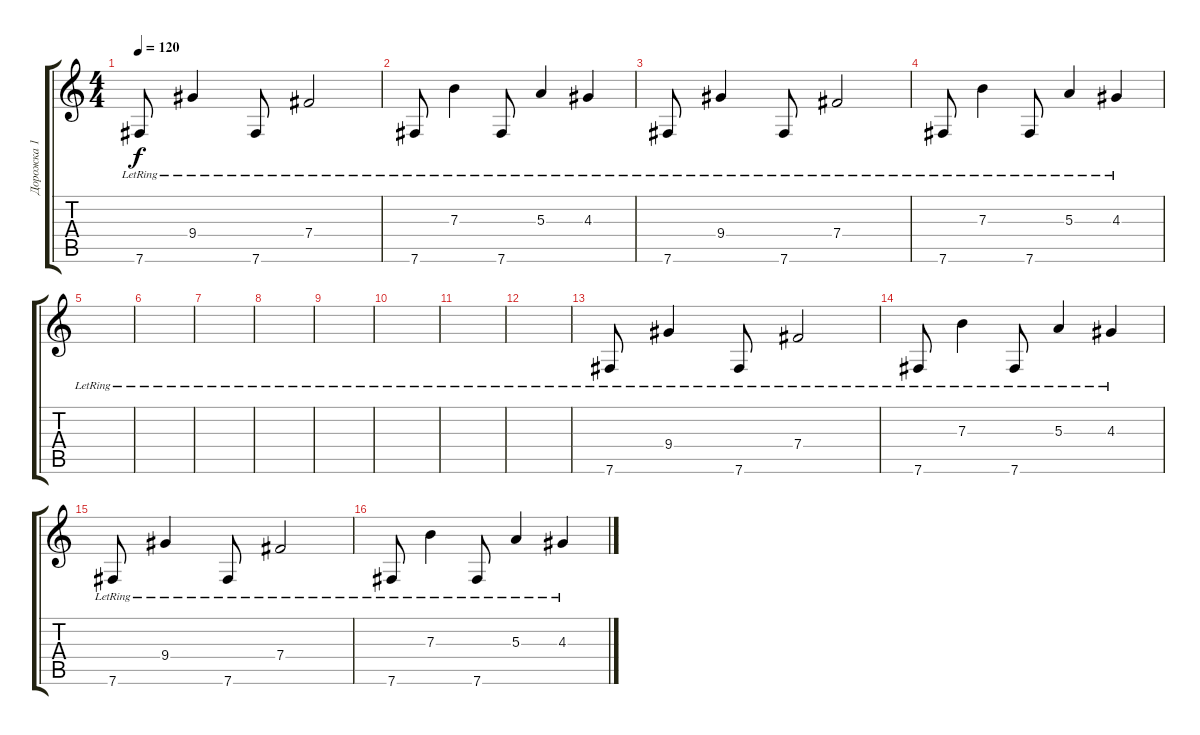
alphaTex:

\track ("Дорожка 1" "Дорожка 1") {instrument electricguitarclean}
\staff {score tabs}
\tuning (Db4 Ab3 E3 B2 Gb2 B1) {hide}
\ts (4 4)
\tempo 120
\clef g2
\ks c
7.6{lr}.8{dy f} 9.4{lr}.4 7.6{lr}.8 7.4{lr}.2 |
7.6{lr}.8 7.3{lr}.4 7.6{lr}.8 5.3{lr}.4 4.3{lr}.4 |
7.6{lr}.8 9.4{lr}.4 7.6{lr}.8 7.4{lr}.2 |
7.6{lr}.8 7.3{lr}.4 7.6{lr}.8 5.3{lr}.4 4.3{lr}.4 |
|
|
|
|
|
|
|
|
7.6{lr}.8 9.4{lr}.4 7.6{lr}.8 7.4{lr}.2 |
7.6{lr}.8 7.3{lr}.4 7.6{lr}.8 5.3{lr}.4 4.3{lr}.4 |
7.6{lr}.8 9.4{lr}.4 7.6{lr}.8 7.4{lr}.2 |
7.6{lr}.8 7.3{lr}.4 7.6{lr}.8 5.3{lr}.4 4.3{lr}.4
